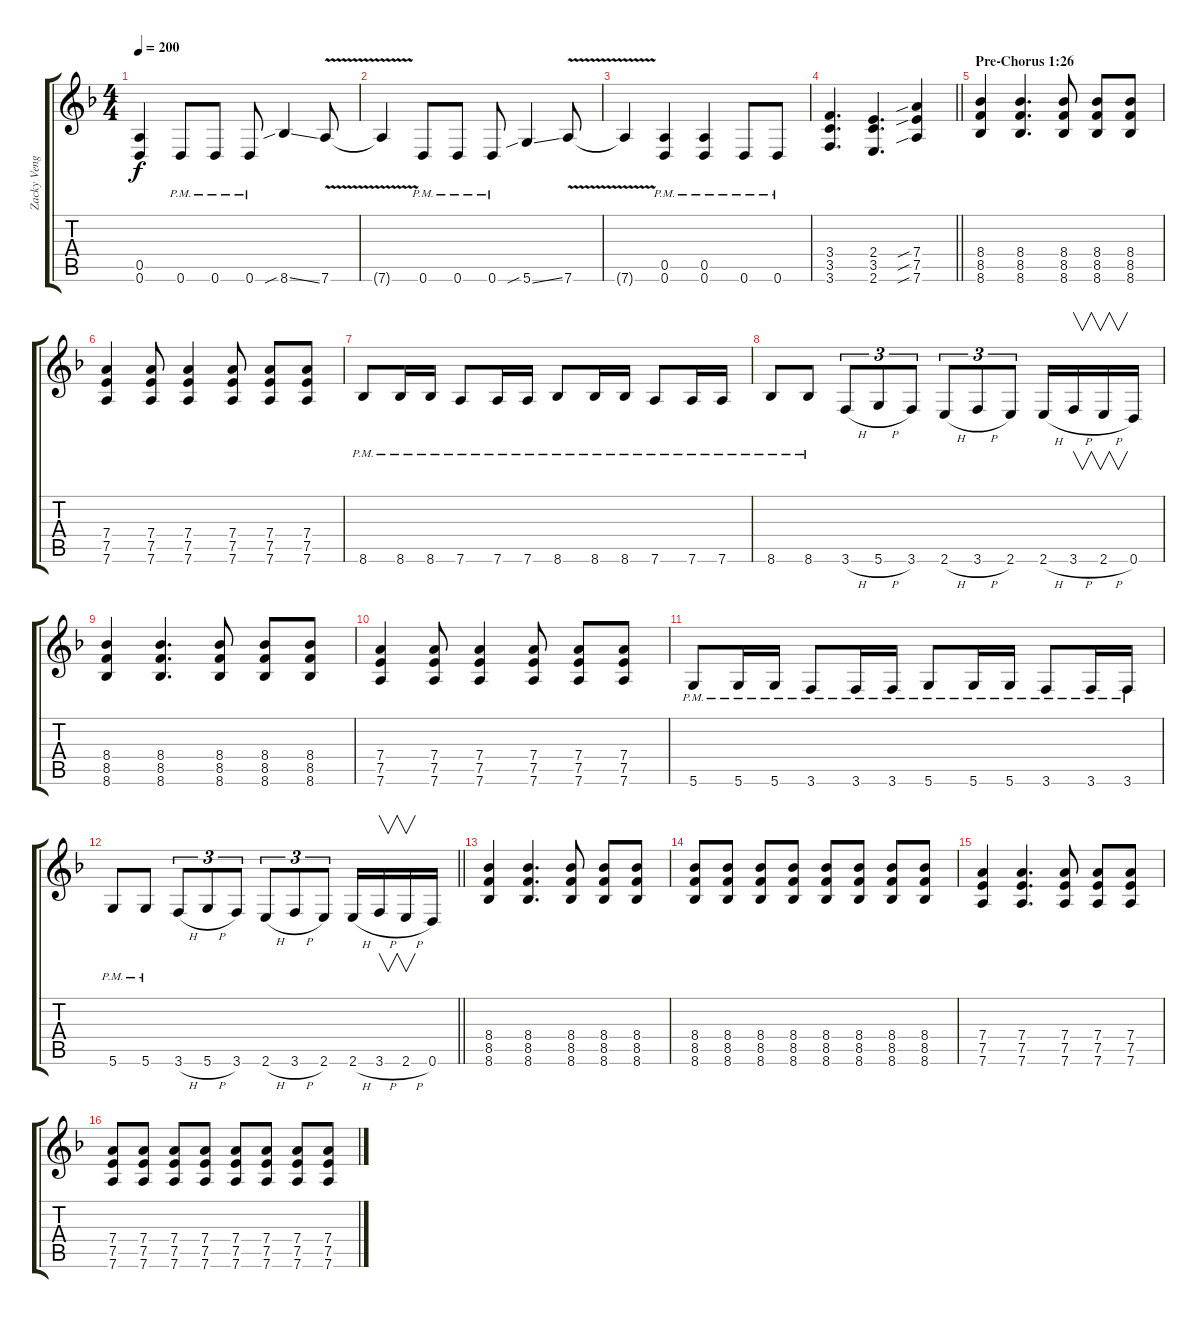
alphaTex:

\track ("Zacky Vengeance (Rhythm) I" "Zacky Veng") {instrument distortionguitar}
\staff {score tabs}
\tuning (E4 B3 G3 D3 A2 D2) {hide}
\ts (4 4)
\tempo 200
\clef g2
\ks f
(0.5 0.6).4{dy f} 0.6{pm}.8 0.6{pm}.8 0.6{pm}.8 8.6{sib ss}.4 7.6{v}.8 |
7.6{v t}.4 0.6{pm}.8 0.6{pm}.8 0.6{pm}.8 5.6{sib ss}.4 7.6{v}.8 |
7.6{v t}.4 (0.5{pm} 0.6{pm}).4 (0.5{pm} 0.6{pm}).4 0.6{pm}.8 0.6{pm}.8 |
\barLineRight lightlight
(3.4 3.5 3.6).4{d} (2.4 3.5 2.6).4{d} (7.4{sib} 7.5{sib} 7.6{sib}).4 |
\section ("" "Pre-Chorus 1:26")
(8.4 8.5 8.6).4 (8.4 8.5 8.6).4{d} (8.4 8.5 8.6).8 (8.4 8.5 8.6).8 (8.4 8.5 8.6).8 |
(7.4 7.5 7.6).4 (7.4 7.5 7.6).8 (7.4 7.5 7.6).4 (7.4 7.5 7.6).8 (7.4 7.5 7.6).8 (7.4 7.5 7.6).8 |
8.6{pm}.8 8.6{pm}.16 8.6{pm}.16 7.6{pm}.8 7.6{pm}.16 7.6{pm}.16 8.6{pm}.8 8.6{pm}.16 8.6{pm}.16 7.6{pm}.8 7.6{pm}.16 7.6{pm}.16 |
8.6{pm}.8 8.6{pm}.8 3.6{h}.8{tu (3 2)} 5.6{h}.8{tu (3 2)} 3.6.8{tu (3 2)} 2.6{h}.8{tu (3 2)} 3.6{h}.8{tu (3 2)} 2.6.8{tu (3 2)} 2.6{h}.16 3.6{h}.16{v} 2.6{h}.16{v} 0.6.16 |
(8.4 8.5 8.6).4 (8.4 8.5 8.6).4{d} (8.4 8.5 8.6).8 (8.4 8.5 8.6).8 (8.4 8.5 8.6).8 |
(7.4 7.5 7.6).4 (7.4 7.5 7.6).8 (7.4 7.5 7.6).4 (7.4 7.5 7.6).8 (7.4 7.5 7.6).8 (7.4 7.5 7.6).8 |
5.6{pm}.8 5.6{pm}.16 5.6{pm}.16 3.6{pm}.8 3.6{pm}.16 3.6{pm}.16 5.6{pm}.8 5.6{pm}.16 5.6{pm}.16 3.6{pm}.8 3.6{pm}.16 3.6{pm}.16 |
\barLineRight lightlight
5.6{pm}.8 5.6{pm}.8 3.6{h}.8{tu (3 2)} 5.6{h}.8{tu (3 2)} 3.6.8{tu (3 2)} 2.6{h}.8{tu (3 2)} 3.6{h}.8{tu (3 2)} 2.6.8{tu (3 2)} 2.6{h}.16 3.6{h}.16{v} 2.6{h}.16{v} 0.6.16 |
\section ("" "")
(8.4 8.5 8.6).4 (8.4 8.5 8.6).4{d} (8.4 8.5 8.6).8 (8.4 8.5 8.6).8 (8.4 8.5 8.6).8 |
(8.4 8.5 8.6).8 (8.4 8.5 8.6).8 (8.4 8.5 8.6).8 (8.4 8.5 8.6).8 (8.4 8.5 8.6).8 (8.4 8.5 8.6).8 (8.4 8.5 8.6).8 (8.4 8.5 8.6).8 |
(7.4 7.5 7.6).4 (7.4 7.5 7.6).4{d} (7.4 7.5 7.6).8 (7.4 7.5 7.6).8 (7.4 7.5 7.6).8 |
(7.4 7.5 7.6).8 (7.4 7.5 7.6).8 (7.4 7.5 7.6).8 (7.4 7.5 7.6).8 (7.4 7.5 7.6).8 (7.4 7.5 7.6).8 (7.4 7.5 7.6).8 (7.4 7.5 7.6).8
